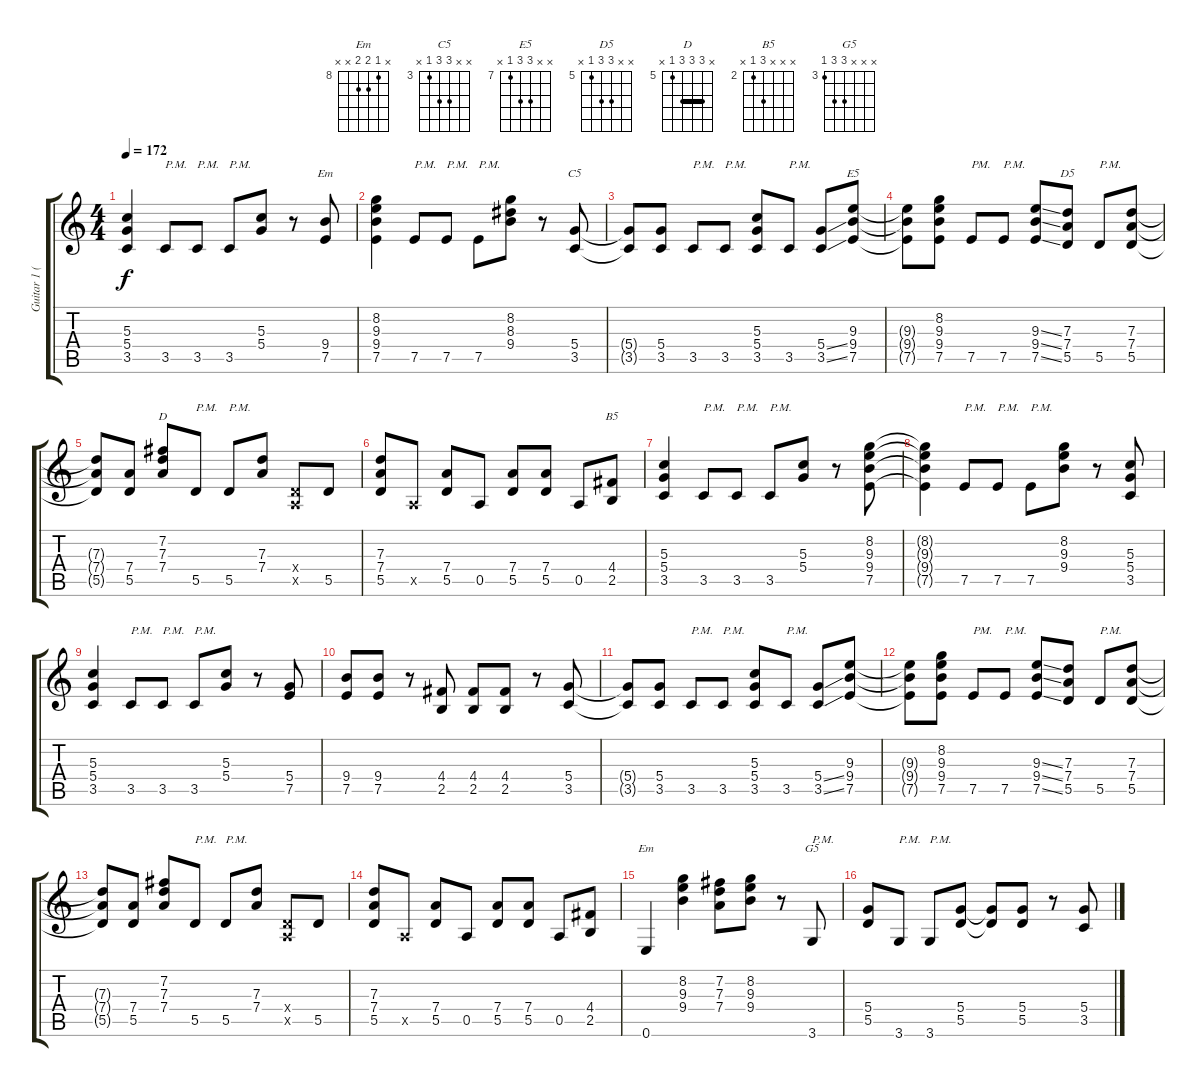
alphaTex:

\track ("Guitar 1 (Rythm.)" "Guitar 1 (") {instrument distortionguitar}
\staff {score tabs}
\tuning (E4 B3 G3 D3 A2 E2) {hide}
\chord ("Em" x 8 9 9 7 x) {firstfret 7}
\chord ("C5" x x 5 5 3 x) {firstfret 3}
\chord ("E5" x x 9 9 7 x) {firstfret 7}
\chord ("D5" x x 7 7 5 x) {firstfret 5}
\chord ("D" x 7 7 7 5 x) {firstfret 5 barre 7}
\chord ("B5" x x x 4 2 x) {firstfret 2}
\chord ("Em" x 8 9 9 x x) {firstfret 8}
\chord ("G5" x x x 5 5 3) {firstfret 3}
\ts (4 4)
\tempo 172
\clef g2
\ks c
(5.3 5.4 3.5).4{dy f} 3.5.8{txt "P.M."} 3.5.8{txt "P.M."} 3.5.8{txt "P.M."} (5.3 5.4).8 r.8 (9.4 7.5).8{ch "Em"} |
(8.2 9.3 9.4 7.5).4 7.5.8{txt "P.M."} 7.5.8{txt "P.M."} 7.5.8{txt "P.M."} (8.2 8.3 9.4).8 r.8 (5.4 3.5).8{ch "C5"} |
(5.4{t} 3.5{t}).8 (5.4 3.5).8 3.5.8{txt "P.M."} 3.5.8{txt "P.M."} (5.3 5.4 3.5).8 3.5.8{txt "P.M."} (5.4{ss} 3.5{ss}).8 (9.3 9.4 7.5).8{ch "E5"} |
(9.3{t} 9.4{t} 7.5{t}).8 (8.2 9.3 9.4 7.5).8 7.5.8{txt "PM."} 7.5.8{txt "P.M."} (9.3{ss} 9.4{ss} 7.5{ss}).8 (7.3 7.4 5.5).8{ch "D5"} 5.5.8{txt "P.M."} (7.3 7.4 5.5).8 |
(7.3{t} 7.4{t} 5.5{t}).8 (7.4 5.5).8 (7.2 7.3 7.4).8{ch "D"} 5.5.8{txt "P.M."} 5.5.8{txt "P.M."} (7.3 7.4).8 (0.4{x} 0.5{x}).8 5.5.8 |
(7.3 7.4 5.5).8 0.5{x}.8 (7.4 5.5).8 0.5.8 (7.4 5.5).8 (7.4 5.5).8 0.5.8 (4.4 2.5).8{ch "B5"} |
(5.3 5.4 3.5).4 3.5.8{txt "P.M."} 3.5.8{txt "P.M."} 3.5.8{txt "P.M."} (5.3 5.4).8 r.8 (8.2 9.3 9.4 7.5).8 |
(8.2{t} 9.3{t} 9.4{t} 7.5{t}).4 7.5.8{txt "P.M."} 7.5.8{txt "P.M."} 7.5.8{txt "P.M."} (8.2 9.3 9.4).8 r.8 (5.3 5.4 3.5).8 |
(5.3 5.4 3.5).4 3.5.8{txt "P.M."} 3.5.8{txt "P.M."} 3.5.8{txt "P.M."} (5.3 5.4).8 r.8 (5.4 7.5).8 |
(9.4 7.5).8 (9.4 7.5).8 r.8 (4.4 2.5).8 (4.4 2.5).8 (4.4 2.5).8 r.8 (5.4 3.5).8 |
(5.4{t} 3.5{t}).8 (5.4 3.5).8 3.5.8{txt "P.M."} 3.5.8{txt "P.M."} (5.3 5.4 3.5).8 3.5.8{txt "P.M."} (5.4{ss} 3.5{ss}).8 (9.3 9.4 7.5).8 |
(9.3{t} 9.4{t} 7.5{t}).8 (8.2 9.3 9.4 7.5).8 7.5.8{txt "PM."} 7.5.8{txt "P.M."} (9.3{ss} 9.4{ss} 7.5{ss}).8 (7.3 7.4 5.5).8 5.5.8{txt "P.M."} (7.3 7.4 5.5).8 |
(7.3{t} 7.4{t} 5.5{t}).8 (7.4 5.5).8 (7.2 7.3 7.4).8 5.5.8{txt "P.M."} 5.5.8{txt "P.M."} (7.3 7.4).8 (0.4{x} 0.5{x}).8 5.5.8 |
(7.3 7.4 5.5).8 0.5{x}.8 (7.4 5.5).8 0.5.8 (7.4 5.5).8 (7.4 5.5).8 0.5.8 (4.4 2.5).8 |
0.6.4{ch "Em"} (8.2 9.3 9.4).4 (7.2 7.3 7.4).8 (8.2 9.3 9.4).8 r.8 3.6.8{ch "G5" txt "P.M."} |
(5.4 5.5).8 3.6.8{txt "P.M."} 3.6.8{txt "P.M."} (5.4 5.5).8 (5.4{t} 5.5{t}).8 (5.4 5.5).8 r.8 (5.4 3.5).8
